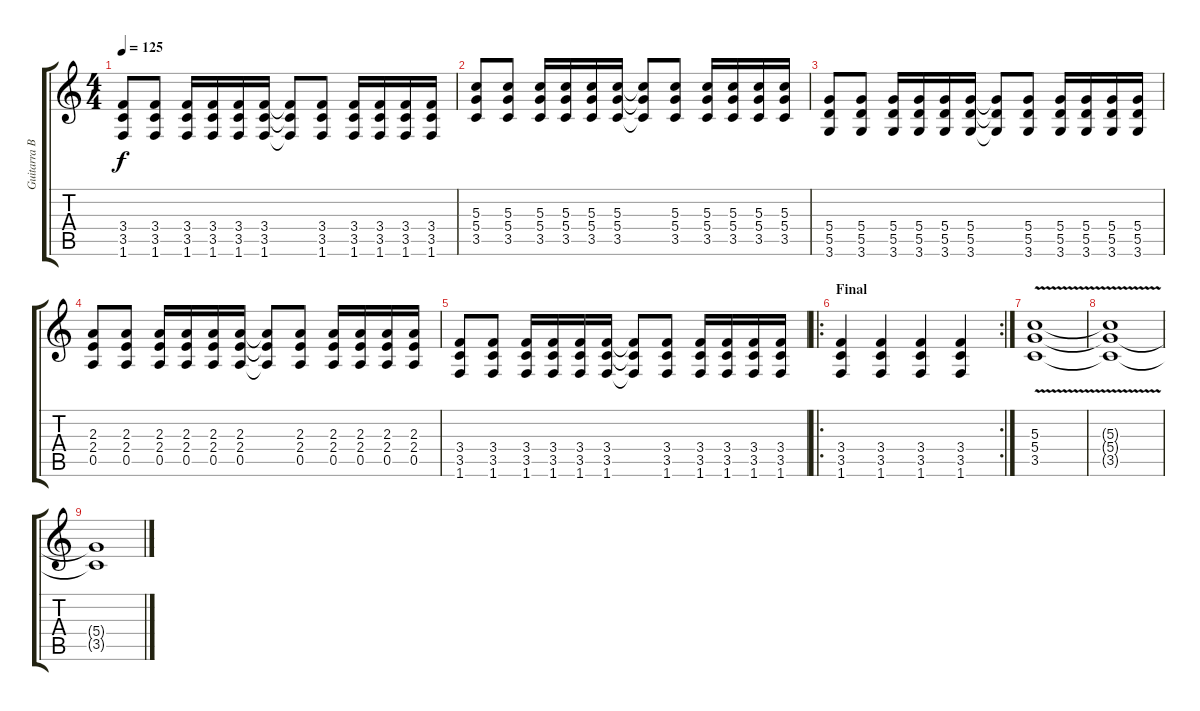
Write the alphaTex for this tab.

\track ("Guitarra Base" "Guitarra B") {instrument distortionguitar}
\staff {score tabs}
\tuning (E4 B3 G3 D3 A2 E2) {hide}
\ts (4 4)
\tempo 125
\clef g2
\ks c
(3.4 3.5 1.6).8{dy f} (3.4 3.5 1.6).8 (3.4 3.5 1.6).16 (3.4 3.5 1.6).16 (3.4 3.5 1.6).16 (3.4 3.5 1.6).16 (3.4{t} 3.5{t} 1.6{t}).8 (3.4 3.5 1.6).8 (3.4 3.5 1.6).16 (3.4 3.5 1.6).16 (3.4 3.5 1.6).16 (3.4 3.5 1.6).16 |
(5.3 5.4 3.5).8 (5.3 5.4 3.5).8 (5.3 5.4 3.5).16 (5.3 5.4 3.5).16 (5.3 5.4 3.5).16 (5.3 5.4 3.5).16 (5.3{t} 5.4{t} 3.5{t}).8 (5.3 5.4 3.5).8 (5.3 5.4 3.5).16 (5.3 5.4 3.5).16 (5.3 5.4 3.5).16 (5.3 5.4 3.5).16 |
(5.4 5.5 3.6).8 (5.4 5.5 3.6).8 (5.4 5.5 3.6).16 (5.4 5.5 3.6).16 (5.4 5.5 3.6).16 (5.4 5.5 3.6).16 (5.4{t} 5.5{t} 3.6{t}).8 (5.4 5.5 3.6).8 (5.4 5.5 3.6).16 (5.4 5.5 3.6).16 (5.4 5.5 3.6).16 (5.4 5.5 3.6).16 |
(2.3 2.4 0.5).8 (2.3 2.4 0.5).8 (2.3 2.4 0.5).16 (2.3 2.4 0.5).16 (2.3 2.4 0.5).16 (2.3 2.4 0.5).16 (2.3{t} 2.4{t} 0.5{t}).8 (2.3 2.4 0.5).8 (2.3 2.4 0.5).16 (2.3 2.4 0.5).16 (2.3 2.4 0.5).16 (2.3 2.4 0.5).16 |
(3.4 3.5 1.6).8 (3.4 3.5 1.6).8 (3.4 3.5 1.6).16 (3.4 3.5 1.6).16 (3.4 3.5 1.6).16 (3.4 3.5 1.6).16 (3.4{t} 3.5{t} 1.6{t}).8 (3.4 3.5 1.6).8 (3.4 3.5 1.6).16 (3.4 3.5 1.6).16 (3.4 3.5 1.6).16 (3.4 3.5 1.6).16 |
\ro
\rc 2
\section ("" "Final")
(3.4 3.5 1.6).4 (3.4 3.5 1.6).4 (3.4 3.5 1.6).4 (3.4 3.5 1.6).4 |
(5.3 5.4 3.5{v}).1 |
(5.3{t} 5.4{t} 3.5{t}).1 |
(5.4{t} 3.5{t}).1
